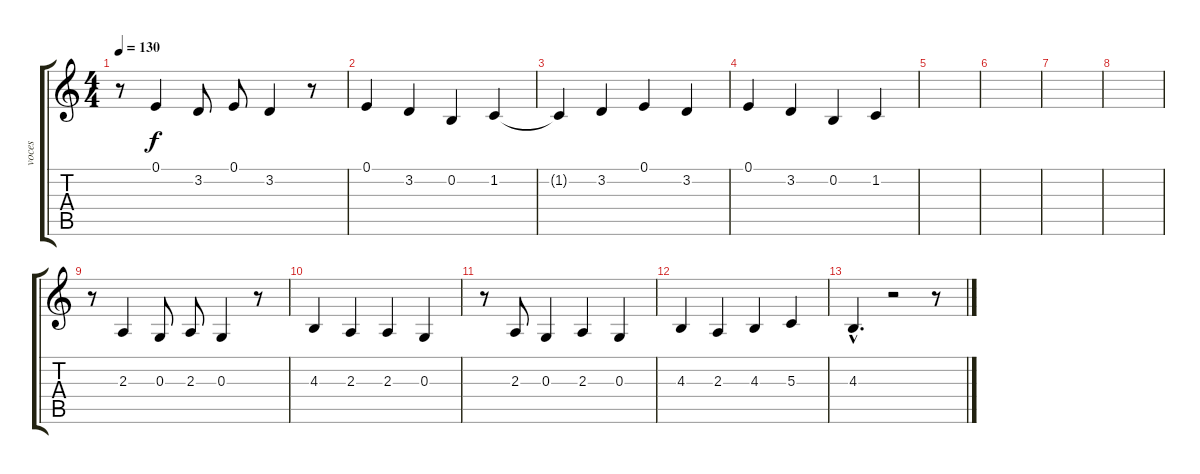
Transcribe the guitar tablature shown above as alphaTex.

\track ("voces" "voces") {instrument altosax}
\staff {score tabs}
\tuning (E4 B3 G3 D3 A2 E2) {hide}
\ts (4 4)
\tempo 130
\clef g2
\ks c
r.8{dy f} 0.1.4 3.2.8 0.1.8 3.2.4 r.8 |
0.1.4 3.2.4 0.2.4 1.2.4 |
1.2{t}.4 3.2.4 0.1.4 3.2.4 |
0.1.4 3.2.4 0.2.4 1.2.4 |
|
|
|
|
r.8 2.3.4 0.3.8 2.3.8 0.3.4 r.8 |
4.3.4 2.3.4 2.3.4 0.3.4 |
r.8 2.3.8 0.3.4 2.3.4 0.3.4 |
4.3.4 2.3.4 4.3.4 5.3.4 |
4.3{hac}.4{d} r.2 r.8
